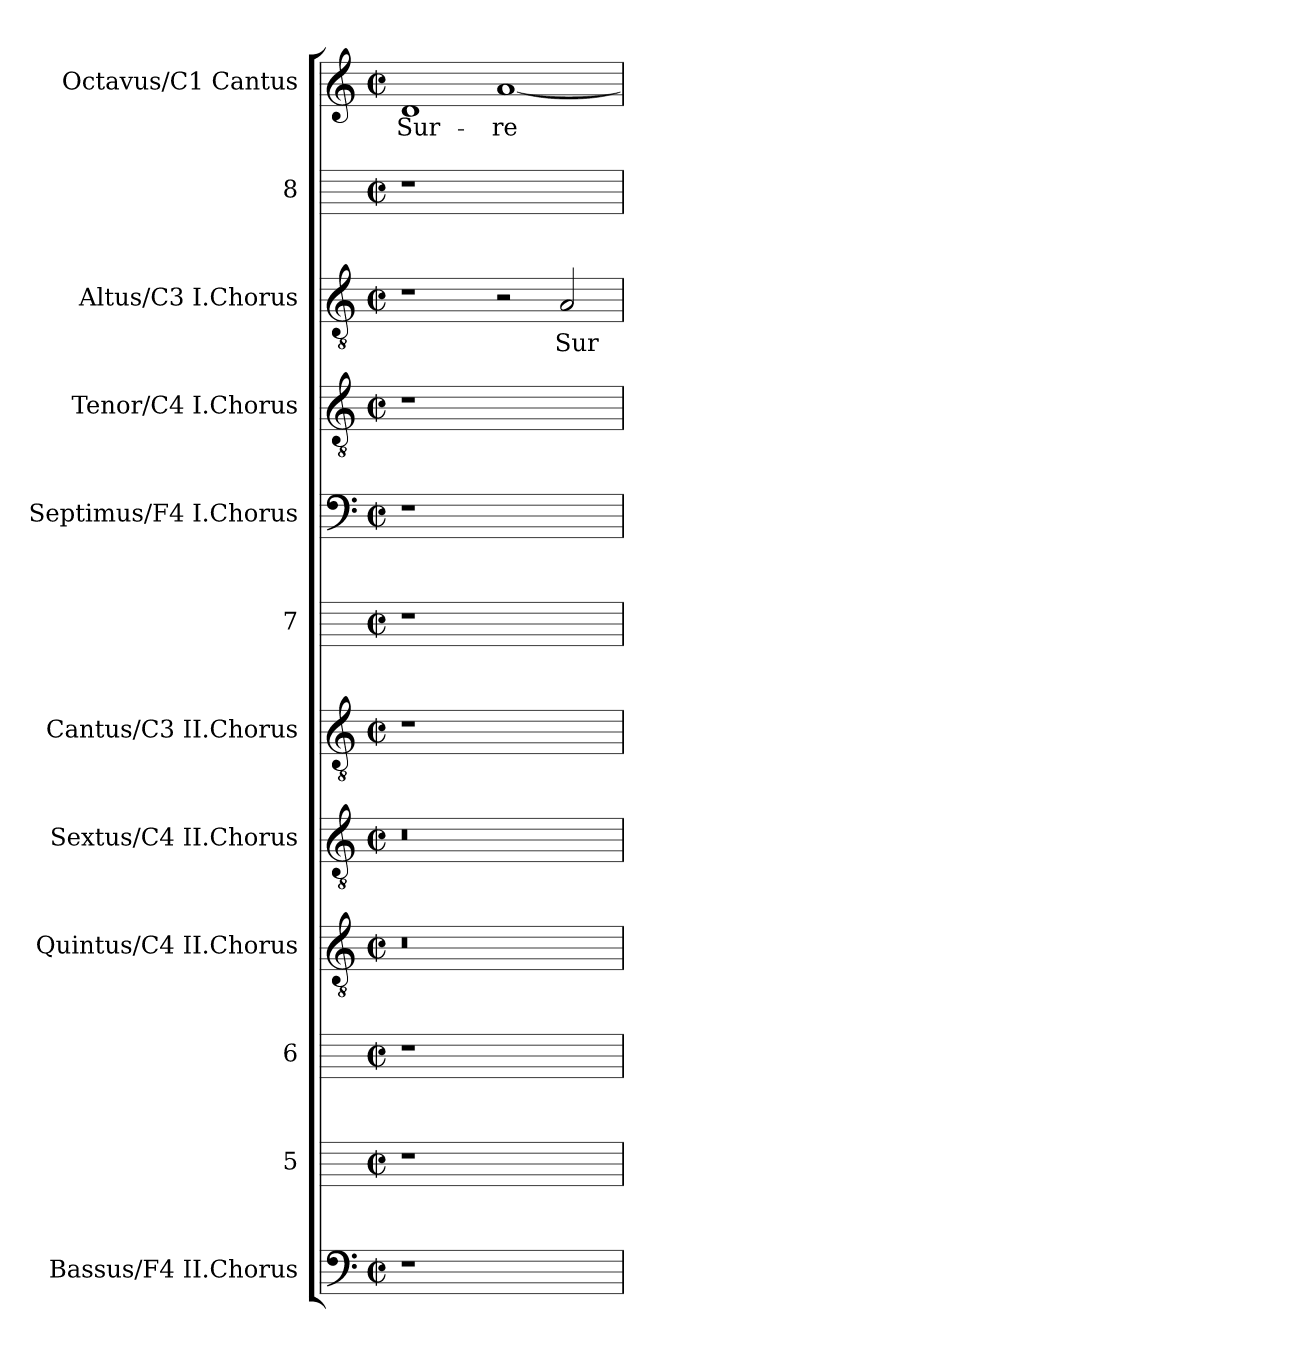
**kern	**kern	**kern	**kern	**kern	**kern	**kern	**kern	**kern	**kern	**text	**kern	**kern	**text
*part12	*part11	*part10	*part9	*part8	*part7	*part6	*part5	*part4	*part3	*part3	*part2	*part1	*part1
*staff12	*staff11	*staff10	*staff9	*staff8	*staff7	*staff6	*staff5	*staff4	*staff3	*staff3	*staff2	*staff1	*staff1
*I"Bassus/F4  II.Chorus	*I"5	*I"6	*I"Quintus/C4  II.Chorus	*I"Sextus/C4  II.Chorus	*I"Cantus/C3  II.Chorus	*I"7	*I"Septimus/F4  I.Chorus	*I"Tenor/C4  I.Chorus	*I"Altus/C3  I.Chorus	*	*I"8	*I"Octavus/C1  Cantus	*
*I'B	*	*	*	*	*I'C	*	*	*I'T	*I'A	*	*	*	*
!!LO:PB:g=z
*stria5	*stria5	*stria5	*stria5	*stria5	*stria5	*stria5	*stria5	*stria5	*stria5	*	*stria5	*stria5	*
*clefF4	*	*	*clefGv2	*clefGv2	*clefGv2	*	*clefF4	*clefGv2	*clefGv2	*	*	*clefG2	*
*k[]	*k[]	*k[]	*k[]	*k[]	*k[]	*k[]	*k[]	*k[]	*k[]	*	*k[]	*k[]	*
*C:	*C:	*C:	*C:	*C:	*C:	*C:	*C:	*C:	*C:	*	*C:	*C:	*
*M2/2	*M2/2	*M2/2	*M2/2	*M2/2	*M2/2	*M2/2	*M2/2	*M2/2	*M2/2	*	*M2/2	*M2/2	*
*met(c|)	*met(c|)	*met(c|)	*met(c|)	*met(c|)	*met(c|)	*met(c|)	*met(c|)	*met(c|)	*met(c|)	*	*met(c|)	*met(c|)	*
=1	=1	=1	=1	=1	=1	=1	=1	=1	=1	=1	=1	=1	=1
!	!	!	!	!	!	!	!	!	!	!	!	!	!LO:LY:b:cj
1r	1r	1r	0r	0r	1r	1r	1r	1r	1r	.	1r	1d	Sur-
!	!	!	!	!	!	!	!	!	!	!	!	!	!LO:LY:b:cj
1ryy	1ryy	1ryy	.	.	1ryy	1ryy	1ryy	1ryy	2r	.	1ryy	[<1a	-re-
!	!	!	!	!	!	!	!	!	!	!LO:LY:b:cj	!	!	!
.	.	.	.	.	.	.	.	.	2A/	Sur-	.	.	.
=	=	=	=	=	=	=	=	=	=	=	=	=	=
*-	*-	*-	*-	*-	*-	*-	*-	*-	*-	*-	*-	*-	*-
